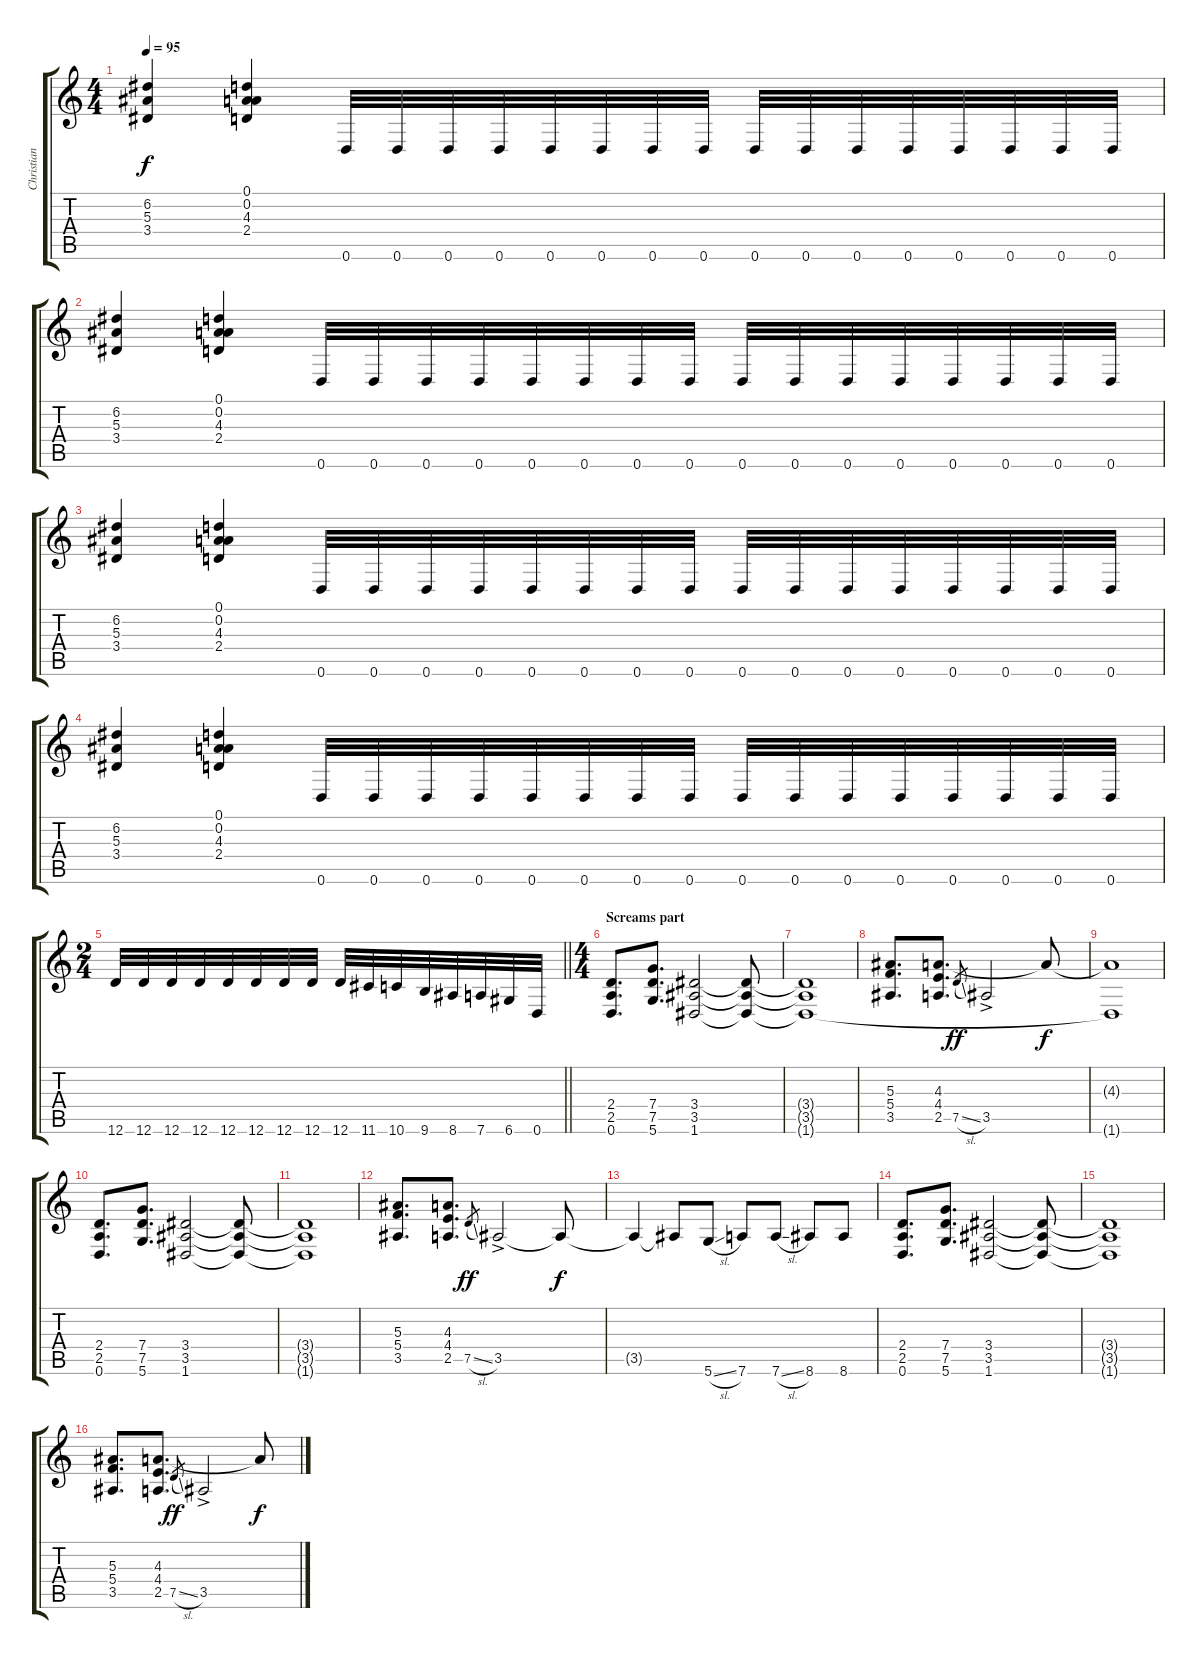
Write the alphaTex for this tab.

\track ("Christian (Dist)" "Christian ") {instrument distortionguitar}
\staff {score tabs}
\tuning (D4 A3 F3 C3 G2 D2) {hide}
\ts (4 4)
\tempo 95
\clef g2
\ks c
(6.2 5.3 3.4).4{dy f} (0.1 0.2 4.3 2.4).4 0.6.32 0.6.32 0.6.32 0.6.32 0.6.32 0.6.32 0.6.32 0.6.32 0.6.32 0.6.32 0.6.32 0.6.32 0.6.32 0.6.32 0.6.32 0.6.32 |
(6.2 5.3 3.4).4 (0.1 0.2 4.3 2.4).4 0.6.32 0.6.32 0.6.32 0.6.32 0.6.32 0.6.32 0.6.32 0.6.32 0.6.32 0.6.32 0.6.32 0.6.32 0.6.32 0.6.32 0.6.32 0.6.32 |
(6.2 5.3 3.4).4 (0.1 0.2 4.3 2.4).4 0.6.32 0.6.32 0.6.32 0.6.32 0.6.32 0.6.32 0.6.32 0.6.32 0.6.32 0.6.32 0.6.32 0.6.32 0.6.32 0.6.32 0.6.32 0.6.32 |
(6.2 5.3 3.4).4 (0.1 0.2 4.3 2.4).4 0.6.32 0.6.32 0.6.32 0.6.32 0.6.32 0.6.32 0.6.32 0.6.32 0.6.32 0.6.32 0.6.32 0.6.32 0.6.32 0.6.32 0.6.32 0.6.32 |
\ts (2 4)
\barLineRight lightlight
12.6.32 12.6.32 12.6.32 12.6.32 12.6.32 12.6.32 12.6.32 12.6.32 12.6.32 11.6.32 10.6.32 9.6.32 8.6.32 7.6.32 6.6.32 0.6.32 |
\ts (4 4)
\section ("" "Screams part")
(2.4 2.5 0.6).8{d} (7.4 7.5 5.6).8{d} (3.4 3.5 1.6).2 (3.4{t} 3.5{t} 1.6{t}).8 |
(3.4{t} 3.5{t} 1.6{t}).1 |
(5.3 5.4 3.5).8{d} (4.3 4.4 2.5).8{d} 7.5{sl}.8{gr dy ff} 3.5{ac}.2 4.3{t}.8{dy f} |
(4.3{t} 1.6{t}).1 |
(2.4 2.5 0.6).8{d} (7.4 7.5 5.6).8{d} (3.4 3.5 1.6).2 (3.4{t} 3.5{t} 1.6{t}).8 |
(3.4{t} 3.5{t} 1.6{t}).1 |
(5.3 5.4 3.5).8{d} (4.3 4.4 2.5).8{d} 7.5{sl}.8{gr dy ff} 3.5{ac}.2 3.5{t}.8{dy f} |
3.5{t}.4 3.5{t}.8 5.6{sl}.8 7.6.8 7.6{sl}.8 8.6.8 8.6.8 |
(2.4 2.5 0.6).8{d} (7.4 7.5 5.6).8{d} (3.4 3.5 1.6).2 (3.4{t} 3.5{t} 1.6{t}).8 |
(3.4{t} 3.5{t} 1.6{t}).1 |
(5.3 5.4 3.5).8{d} (4.3 4.4 2.5).8{d} 7.5{sl}.8{gr dy ff} 3.5{ac}.2 4.3{t}.8{dy f}
